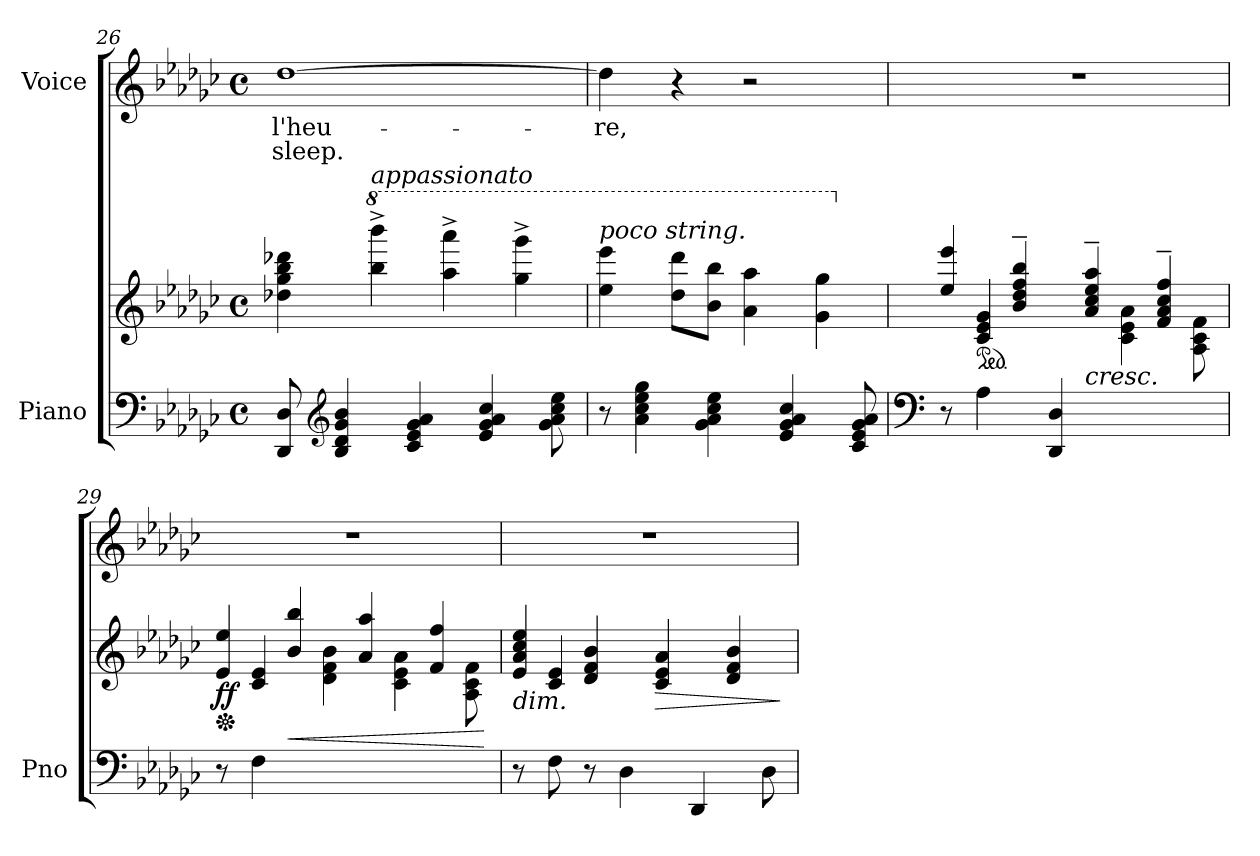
**kern	**kern	**dynam	**kern	**text	**text
*part2	*part2	*part2	*part1	*part1	*part1
*staff3	*staff2	*staff2/3	*staff1	*staff1	*staff1
*I"Piano	*	*	*I"Voice	*	*
*I'Pno	*	*	*	*	*
*clefF4	*clefG2	*	*clefG2	*	*
*k[b-e-a-d-g-c-]	*k[b-e-a-d-g-c-]	*	*k[b-e-a-d-g-c-]	*	*
*M4/4	*M4/4	*	*M4/4	*	*
*met(c)	*met(c)	*	*met(c)	*	*
=26	=26	=26	=26	=26	=26
8DD-/ 8D-/	4dd-X\ 4gg-\ 4bb-\ 4ddd-X\	.	[1dd-	l'heu-	sleep.
*clefG2	*	*	*	*	*
4B-/ 4d-/ 4g-/ 4b-/	.	.	.	.	.
*	*8va	*	*	*	*
!	!LO:TX:i:t=appassionato	!	!	!	!
.	4bbb-\^ 4bbbb-\^	.	.	.	.
4c-/ 4e-/ 4g-/ 4a-/	.	.	.	.	.
.	4aaa-\^ 4aaaa-\^	.	.	.	.
4e-/ 4g-/ 4a-/ 4cc-/	.	.	.	.	.
.	4ggg-\^ 4gggg-\^	.	.	.	.
8g-\ 8a-\ 8cc-\ 8ee-\	.	.	.	.	.
=27	=27	=27	=27	=27	=27
!	!LO:TX:i:t=poco string.	!	!	!	!
8r	4eee-\ 4eeee-\	.	4dd-\]	-re,	.
4a-\ 4cc-\ 4ee-\ 4gg-\	.	.	.	.	.
.	8ddd-\ 8dddd-\L	.	4r	.	.
4g-\ 4a-\ 4cc-\ 4ee-\	8bb-\ 8bbb-\J	.	.	.	.
.	4aa-\ 4aaa-\	.	2r	.	.
4e-/ 4g-/ 4a-/ 4cc-/	.	.	.	.	.
.	4gg-\ 4ggg-\	.	.	.	.
8c-/ 8e-/ 8g-/ 8a-/	.	.	.	.	.
=28	=28	=28	=28	=28	=28
*clefF4	*	*	*	*	*
*^	*	*	*	*	*
*	*	*X8va	*	*	*	*
*	*	*^	*	*	*	*
8r	8ryy	4ee-/ 4eee-/	8ryy	.	1r	.	.
*	*	*ped	*	*	*	*	*
4ryy	4A-\	.	4c-/ 4e-/ 4g-/	.	.	.	.
.	.	4b-/~> 4dd-/~> 4ff/~> 4bb-/~>	.	.	.	.	.
4DD-/ 4D-/	4.ryy	.	4ryy	.	.	.	.
!	!	!LO:TX:b:i:t=cresc.	!	!	!	!	!
.	.	4a-/~> 4cc-/~> 4ee-/~> 4aa-/~>	.	.	.	.	.
4.ryy	.	.	4c-\ 4e-\ 4a-\	.	.	.	.
.	4ryy	4f/~> 4a-/~> 4cc-/~> 4ff/~>	.	.	.	.	.
.	.	.	8A-\ 8c-\ 8f\	.	.	.	.
=29	=29	=29	=29	=29	=29	=29	=29
*	*	*Xped	*	*	*	*	*
!	!	!	!	!LO:DY:b	!	!	!
8r	8ryy	4e-/ 4ee-/	8ryy	ff	1r	.	.
2ryy	4F\	.	4c-/ 4e-/	.	.	.	.
!	!	!	!	!LO:HP:b	!	!	!
.	.	4b-/ 4bb-/	.	<	.	.	.
.	2ryy	.	4d-\ 4f\ 4b-\	.	.	.	.
.	.	4a-/ 4aa-/	.	.	.	.	.
8ryy	.	.	4c-\ 4e-\ 4a-\	.	.	.	.
4ryy	.	4f/ 4ff/	.	.	.	.	.
.	8ryy	.	8A-\ 8c-\ 8f\	.	.	.	.
*v	*v	*	*	*	*	*	*
*	*v	*v	*	*	*	*
.	.	[	.	.	.
=30	=30	=30	=30	=30	=30
*^	*^	*	*	*	*
!	!	!LO:TX:b:i:t=dim.	!	!	!	!	!
8r	8ryy	4e-/ 4a-/ 4cc-/ 4ee-/	8ryy	.	1r	.	.
4ryy	8F\	.	4c-/ 4e-/	.	.	.	.
.	8r	4d-/ 4f/ 4b-/	.	.	.	.	.
4D-\	2ryy	.	2ryy	.	.	.	.
!	!	!	!	!LO:HP:b	!	!	!
.	.	4c-/ 4e-/ 4a-/	.	>	.	.	.
4DD-/	.	.	.	.	.	.	.
.	.	4d-/ 4f/ 4b-/	.	.	.	.	.
8D-\	8ryy	.	8ryy	.	.	.	.
*v	*v	*	*	*	*	*	*
*	*v	*v	*	*	*	*
.	.	]	.	.	.
=	=	=	=	=	=
*-	*-	*-	*-	*-	*-
